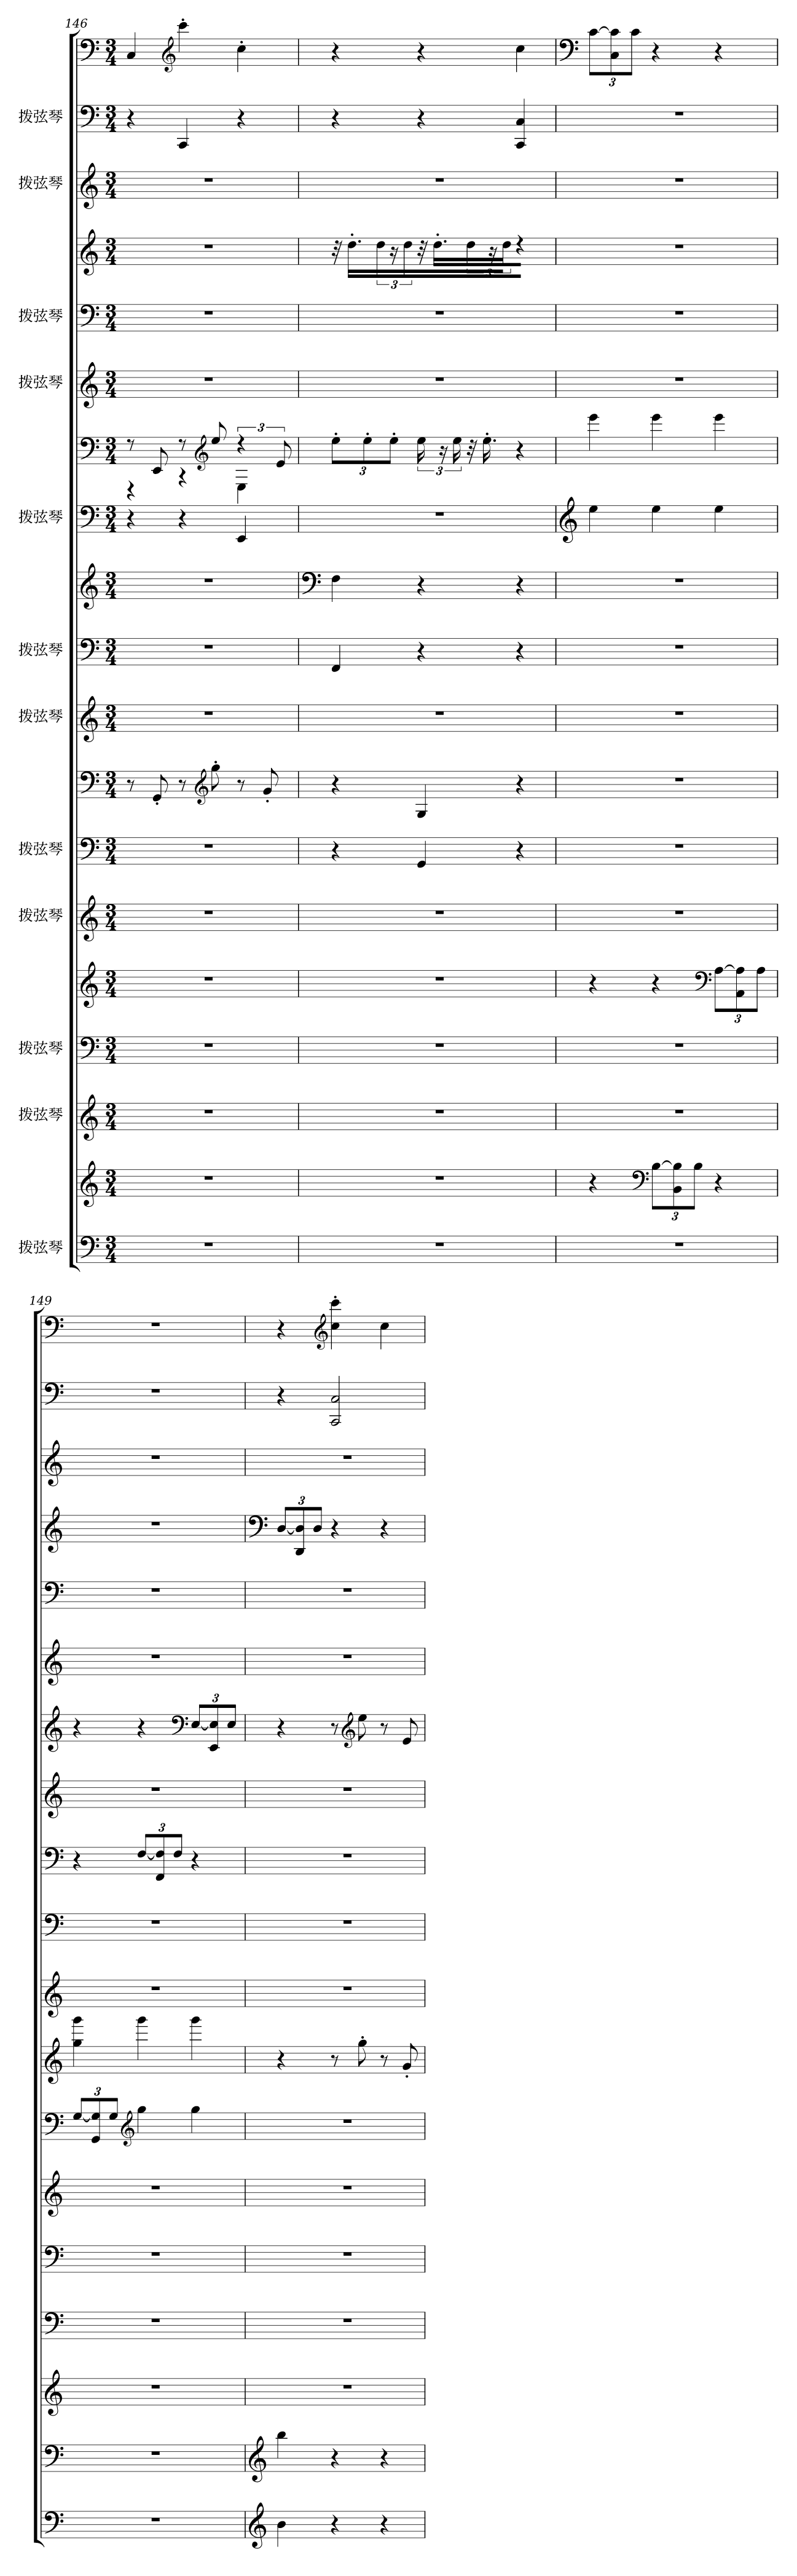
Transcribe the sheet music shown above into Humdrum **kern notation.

**kern	**kern	**kern	**kern	**kern	**kern	**kern	**kern	**kern	**kern	**kern	**kern	**kern	**kern	**kern	**kern	**kern	**kern	**kern
*part12	*part12	*part11	*part10	*part10	*part9	*part8	*part8	*part7	*part6	*part6	*part5	*part5	*part4	*part3	*part3	*part2	*part1	*part1
*staff19	*staff18	*staff17	*staff16	*staff15	*staff14	*staff13	*staff12	*staff11	*staff10	*staff9	*staff8	*staff7	*staff6	*staff5	*staff4	*staff3	*staff2	*staff1
*I"拨弦琴	*	*I"拨弦琴	*I"拨弦琴	*	*I"拨弦琴	*I"拨弦琴	*	*I"拨弦琴	*I"拨弦琴	*	*I"拨弦琴	*	*I"拨弦琴	*I"拨弦琴	*	*I"拨弦琴	*I"拨弦琴	*
*clefF4	*clefG2	*clefG2	*clefF4	*clefG2	*clefG2	*clefF4	*clefF4	*clefG2	*clefF4	*clefG2	*clefF4	*clefF4	*clefG2	*clefF4	*clefG2	*clefG2	*clefF4	*clefF4
*k[]	*k[]	*k[]	*k[]	*k[]	*k[]	*k[]	*k[]	*k[]	*k[]	*k[]	*k[]	*k[]	*k[]	*k[]	*k[]	*k[]	*k[]	*k[]
*M3/4	*M3/4	*M3/4	*M3/4	*M3/4	*M3/4	*M3/4	*M3/4	*M3/4	*M3/4	*M3/4	*M3/4	*M3/4	*M3/4	*M3/4	*M3/4	*M3/4	*M3/4	*M3/4
=146	=146	=146	=146	=146	=146	=146	=146	=146	=146	=146	=146	=146	=146	=146	=146	=146	=146	=146
*	*	*	*	*	*	*	*	*	*	*	*	*^	*	*	*	*	*	*
2.r	2.r	2.r	2.r	2.r	2.r	2.r	8r	2.r	2.r	2.r	4r	8r	4r	2.r	2.r	2.r	2.r	4r	4C/
.	.	.	.	.	.	.	8GG'/	.	.	.	.	8EE/	.	.	.	.	.	.	.
*	*	*	*	*	*	*	*	*	*	*	*	*	*	*	*	*	*	*	*clefG2
.	.	.	.	.	.	.	8r	.	.	.	4r	8r	4r	.	.	.	.	4CC/	4ccc'\
*	*	*	*	*	*	*	*clefG2	*	*	*	*	*clefG2	*	*	*	*	*	*	*
.	.	.	.	.	.	.	8gg'\	.	.	.	.	8ee/	.	.	.	.	.	.	.
.	.	.	.	.	.	.	8r	.	.	.	4EE/	6r	4E\	.	.	.	.	4r	4cc'\
.	.	.	.	.	.	.	8g'/	.	.	.	.	.	.	.	.	.	.	.	.
.	.	.	.	.	.	.	.	.	.	.	.	12e/	.	.	.	.	.	.	.
*	*	*	*	*	*	*	*	*	*	*	*	*v	*v	*	*	*	*	*	*
!!LO:PB:g=z
=147	=147	=147	=147	=147	=147	=147	=147	=147	=147	=147	=147	=147	=147	=147	=147	=147	=147	=147
*	*	*	*	*	*	*	*	*	*	*clefF4	*	*	*	*	*	*	*	*
*	*	*	*	*	*	*	*	*	*	*	*	*Xbrackettup	*	*	*	*	*	*
2.r	2.r	2.r	2.r	2.r	2.r	4r	4r	2.r	4FF/	4F\	2.r	12ee'\L	2.r	2.r	32r	2.r	4r	4r
.	.	.	.	.	.	.	.	.	.	.	.	.	.	.	16.dd'\LL	.	.	.
.	.	.	.	.	.	.	.	.	.	.	.	12ee'\	.	.	.	.	.	.
.	.	.	.	.	.	.	.	.	.	.	.	.	.	.	24dd\JJ	.	.	.
.	.	.	.	.	.	.	.	.	.	.	.	12ee'\J	.	.	24r	.	.	.
.	.	.	.	.	.	.	.	.	.	.	.	.	.	.	24dd\	.	.	.
*	*	*	*	*	*	*	*	*	*	*	*	*brackettup	*	*	*	*	*	*
.	.	.	.	.	.	4GG/	4G/	.	4r	4r	.	24ee\	.	.	32r	.	4r	4r
.	.	.	.	.	.	.	.	.	.	.	.	.	.	.	16.dd'\LL	.	.	.
.	.	.	.	.	.	.	.	.	.	.	.	24r	.	.	.	.	.	.
.	.	.	.	.	.	.	.	.	.	.	.	24ee\	.	.	.	.	.	.
.	.	.	.	.	.	.	.	.	.	.	.	32r	.	.	24dd\JJ	.	.	.
.	.	.	.	.	.	.	.	.	.	.	.	16.ee'\	.	.	.	.	.	.
.	.	.	.	.	.	.	.	.	.	.	.	.	.	.	24r	.	.	.
.	.	.	.	.	.	.	.	.	.	.	.	.	.	.	24dd\	.	.	.
.	.	.	.	.	.	4r	4r	.	4r	4r	.	4r	.	.	4r	.	4CC/ 4C/	4cc\
=148	=148	=148	=148	=148	=148	=148	=148	=148	=148	=148	=148	=148	=148	=148	=148	=148	=148	=148
*	*	*	*	*	*	*	*	*	*	*	*clefG2	*	*	*	*	*	*	*clefF4
*	*	*	*	*	*	*	*	*	*	*	*	*	*	*	*	*	*	*Xbrackettup
2.r	4r	2.r	2.r	4r	2.r	2.r	2.r	2.r	2.r	2.r	4ee\	4eee\	2.r	2.r	2.r	2.r	2.r	[12c\L
.	.	.	.	.	.	.	.	.	.	.	.	.	.	.	.	.	.	12C\ 12c\]
.	.	.	.	.	.	.	.	.	.	.	.	.	.	.	.	.	.	12c\J
*	*clefF4	*	*	*	*	*	*	*	*	*	*	*	*	*	*	*	*	*
*	*Xbrackettup	*	*	*	*	*	*	*	*	*	*	*	*	*	*	*	*	*
.	[12B\L	.	.	4r	.	.	.	.	.	.	4ee\	4eee\	.	.	.	.	.	4r
.	12BB\ 12B\]	.	.	.	.	.	.	.	.	.	.	.	.	.	.	.	.	.
.	12B\J	.	.	.	.	.	.	.	.	.	.	.	.	.	.	.	.	.
*	*	*	*	*clefF4	*	*	*	*	*	*	*	*	*	*	*	*	*	*
*	*	*	*	*Xbrackettup	*	*	*	*	*	*	*	*	*	*	*	*	*	*
.	4r	.	.	[12A\L	.	.	.	.	.	.	4ee\	4eee\	.	.	.	.	.	4r
.	.	.	.	12AA\ 12A\]	.	.	.	.	.	.	.	.	.	.	.	.	.	.
.	.	.	.	12A\J	.	.	.	.	.	.	.	.	.	.	.	.	.	.
=149	=149	=149	=149	=149	=149	=149	=149	=149	=149	=149	=149	=149	=149	=149	=149	=149	=149	=149
*	*	*	*	*	*	*Xbrackettup	*	*	*	*	*	*	*	*	*	*	*	*
2.r	2.r	2.r	2.r	2.r	2.r	[12G/L	4gg\ 4ggg\	2.r	2.r	4r	2.r	4r	2.r	2.r	2.r	2.r	2.r	2.r
.	.	.	.	.	.	12GG/ 12G/]	.	.	.	.	.	.	.	.	.	.	.	.
.	.	.	.	.	.	12G/J	.	.	.	.	.	.	.	.	.	.	.	.
*	*	*	*	*	*	*clefG2	*	*	*	*	*	*	*	*	*	*	*	*
*	*	*	*	*	*	*	*	*	*	*Xbrackettup	*	*	*	*	*	*	*	*
.	.	.	.	.	.	4gg\	4ggg\	.	.	[12F/L	.	4r	.	.	.	.	.	.
.	.	.	.	.	.	.	.	.	.	12FF/ 12F/]	.	.	.	.	.	.	.	.
.	.	.	.	.	.	.	.	.	.	12F/J	.	.	.	.	.	.	.	.
*	*	*	*	*	*	*	*	*	*	*	*	*clefF4	*	*	*	*	*	*
*	*	*	*	*	*	*	*	*	*	*	*	*Xbrackettup	*	*	*	*	*	*
.	.	.	.	.	.	4gg\	4ggg\	.	.	4r	.	[12E/L	.	.	.	.	.	.
.	.	.	.	.	.	.	.	.	.	.	.	12EE/ 12E/]	.	.	.	.	.	.
.	.	.	.	.	.	.	.	.	.	.	.	12E/J	.	.	.	.	.	.
!!LO:PB:g=z
=150	=150	=150	=150	=150	=150	=150	=150	=150	=150	=150	=150	=150	=150	=150	=150	=150	=150	=150
*clefG2	*clefG2	*	*	*	*	*	*	*	*	*	*	*	*	*	*clefF4	*	*	*
*	*	*	*	*	*	*	*	*	*	*	*	*	*	*	*Xbrackettup	*	*	*
4b\	4bb\	2.r	2.r	2.r	2.r	2.r	4r	2.r	2.r	2.r	2.r	4r	2.r	2.r	[12D/L	2.r	4r	4r
.	.	.	.	.	.	.	.	.	.	.	.	.	.	.	12DD/ 12D/]	.	.	.
.	.	.	.	.	.	.	.	.	.	.	.	.	.	.	12D/J	.	.	.
*	*	*	*	*	*	*	*	*	*	*	*	*	*	*	*	*	*	*clefG2
4r	4r	.	.	.	.	.	8r	.	.	.	.	8r	.	.	4r	.	2CC/ 2C/	4cc\' 4ccc\'
*	*	*	*	*	*	*	*	*	*	*	*	*clefG2	*	*	*	*	*	*
.	.	.	.	.	.	.	8gg'\	.	.	.	.	8ee\	.	.	.	.	.	.
4r	4r	.	.	.	.	.	8r	.	.	.	.	8r	.	.	4r	.	.	4cc\
.	.	.	.	.	.	.	8g'/	.	.	.	.	8e/	.	.	.	.	.	.
=	=	=	=	=	=	=	=	=	=	=	=	=	=	=	=	=	=	=
*-	*-	*-	*-	*-	*-	*-	*-	*-	*-	*-	*-	*-	*-	*-	*-	*-	*-	*-
